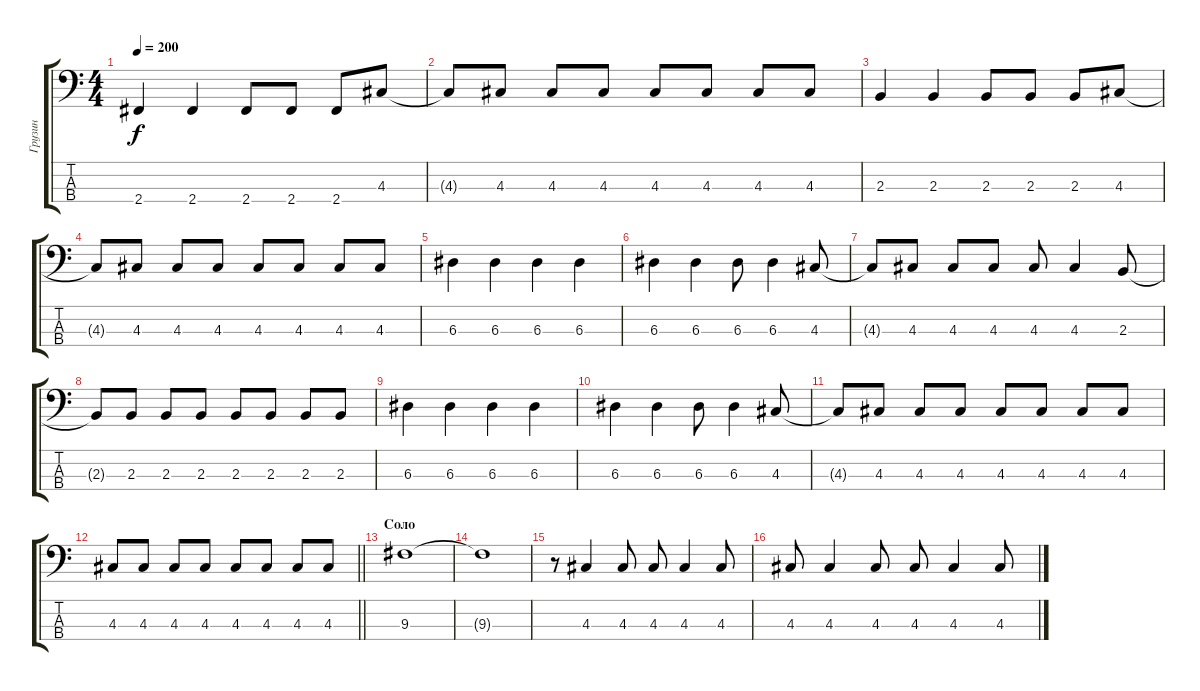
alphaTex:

\track ("Грузин" "Грузин") {instrument electricbasspick}
\staff {score tabs}
\tuning (G2 D2 A1 E1) {hide}
\ts (4 4)
\tempo 200
\clef f4
\ks c
2.4.4{dy f} 2.4.4 2.4.8 2.4.8 2.4.8 4.3.8 |
4.3{t}.8 4.3.8 4.3.8 4.3.8 4.3.8 4.3.8 4.3.8 4.3.8 |
2.3.4 2.3.4 2.3.8 2.3.8 2.3.8 4.3.8 |
4.3{t}.8 4.3.8 4.3.8 4.3.8 4.3.8 4.3.8 4.3.8 4.3.8 |
6.3.4 6.3.4 6.3.4 6.3.4 |
6.3.4 6.3.4 6.3.8 6.3.4 4.3.8 |
4.3{t}.8 4.3.8 4.3.8 4.3.8 4.3.8 4.3.4 2.3.8 |
2.3{t}.8 2.3.8 2.3.8 2.3.8 2.3.8 2.3.8 2.3.8 2.3.8 |
6.3.4 6.3.4 6.3.4 6.3.4 |
6.3.4 6.3.4 6.3.8 6.3.4 4.3.8 |
4.3{t}.8 4.3.8 4.3.8 4.3.8 4.3.8 4.3.8 4.3.8 4.3.8 |
\barLineRight lightlight
4.3.8 4.3.8 4.3.8 4.3.8 4.3.8 4.3.8 4.3.8 4.3.8 |
\section ("" "Соло")
9.3.1 |
9.3{t}.1 |
r.8 4.3.4 4.3.8 4.3.8 4.3.4 4.3.8 |
4.3.8 4.3.4 4.3.8 4.3.8 4.3.4 4.3.8
